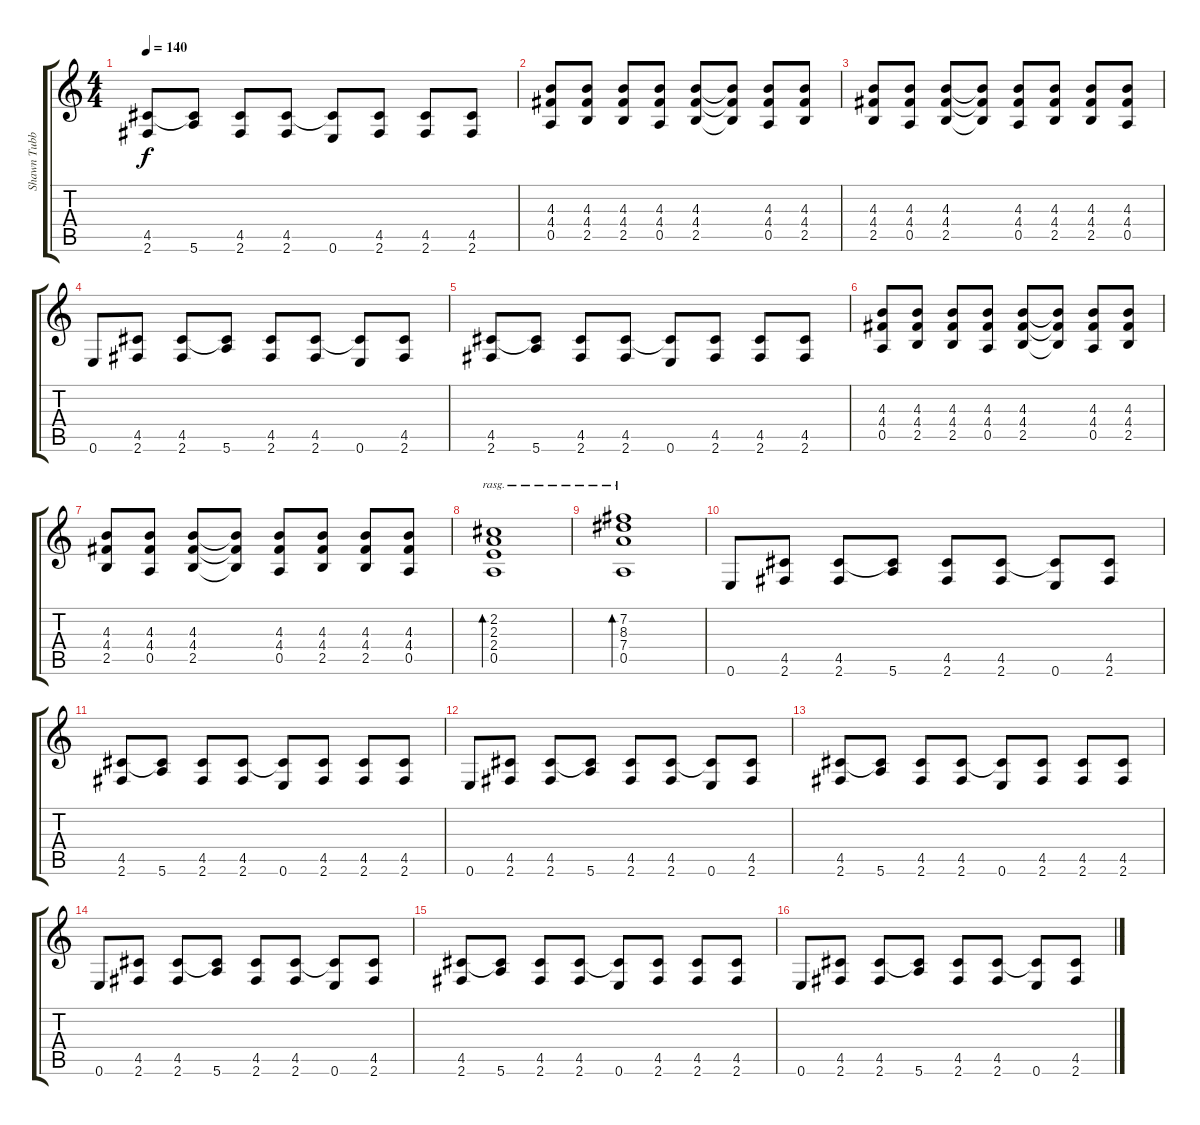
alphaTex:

\track ("Shawn Tubbs - Guitar 2" "Shawn Tubb") {instrument acousticguitarsteel}
\staff {score tabs}
\tuning (E4 B3 G3 D3 A2 E2) {hide}
\ts (4 4)
\tempo 140
\clef g2
\ks c
(4.5 2.6).8{dy f} (4.5{t} 5.6).8 (4.5 2.6).8 (4.5 2.6).8 (4.5{t} 0.6).8 (4.5 2.6).8 (4.5 2.6).8 (4.5 2.6).8 |
(4.3 4.4 0.5).8 (4.3 4.4 2.5).8 (4.3 4.4 2.5).8 (4.3 4.4 0.5).8 (4.3 4.4 2.5).8 (4.3{t} 4.4{t} 2.5{t}).8 (4.3 4.4 0.5).8 (4.3 4.4 2.5).8 |
(4.3 4.4 2.5).8 (4.3 4.4 0.5).8 (4.3 4.4 2.5).8 (4.3{t} 4.4{t} 2.5{t}).8 (4.3 4.4 0.5).8 (4.3 4.4 2.5).8 (4.3 4.4 2.5).8 (4.3 4.4 0.5).8 |
0.6.8 (4.5 2.6).8 (4.5 2.6).8 (4.5{t} 5.6).8 (4.5 2.6).8 (4.5 2.6).8 (4.5{t} 0.6).8 (4.5 2.6).8 |
(4.5 2.6).8 (4.5{t} 5.6).8 (4.5 2.6).8 (4.5 2.6).8 (4.5{t} 0.6).8 (4.5 2.6).8 (4.5 2.6).8 (4.5 2.6).8 |
(4.3 4.4 0.5).8 (4.3 4.4 2.5).8 (4.3 4.4 2.5).8 (4.3 4.4 0.5).8 (4.3 4.4 2.5).8 (4.3{t} 4.4{t} 2.5{t}).8 (4.3 4.4 0.5).8 (4.3 4.4 2.5).8 |
(4.3 4.4 2.5).8 (4.3 4.4 0.5).8 (4.3 4.4 2.5).8 (4.3{t} 4.4{t} 2.5{t}).8 (4.3 4.4 0.5).8 (4.3 4.4 2.5).8 (4.3 4.4 2.5).8 (4.3 4.4 0.5).8 |
(2.2 2.3 2.4 0.5).1{bd 240 rasg ii} |
(7.2 8.3 7.4 0.5).1{bd 240 rasg ii} |
0.6.8 (4.5 2.6).8 (4.5 2.6).8 (4.5{t} 5.6).8 (4.5 2.6).8 (4.5 2.6).8 (4.5{t} 0.6).8 (4.5 2.6).8 |
(4.5 2.6).8 (4.5{t} 5.6).8 (4.5 2.6).8 (4.5 2.6).8 (4.5{t} 0.6).8 (4.5 2.6).8 (4.5 2.6).8 (4.5 2.6).8 |
0.6.8 (4.5 2.6).8 (4.5 2.6).8 (4.5{t} 5.6).8 (4.5 2.6).8 (4.5 2.6).8 (4.5{t} 0.6).8 (4.5 2.6).8 |
(4.5 2.6).8 (4.5{t} 5.6).8 (4.5 2.6).8 (4.5 2.6).8 (4.5{t} 0.6).8 (4.5 2.6).8 (4.5 2.6).8 (4.5 2.6).8 |
0.6.8 (4.5 2.6).8 (4.5 2.6).8 (4.5{t} 5.6).8 (4.5 2.6).8 (4.5 2.6).8 (4.5{t} 0.6).8 (4.5 2.6).8 |
(4.5 2.6).8 (4.5{t} 5.6).8 (4.5 2.6).8 (4.5 2.6).8 (4.5{t} 0.6).8 (4.5 2.6).8 (4.5 2.6).8 (4.5 2.6).8 |
0.6.8 (4.5 2.6).8 (4.5 2.6).8 (4.5{t} 5.6).8 (4.5 2.6).8 (4.5 2.6).8 (4.5{t} 0.6).8 (4.5 2.6).8
